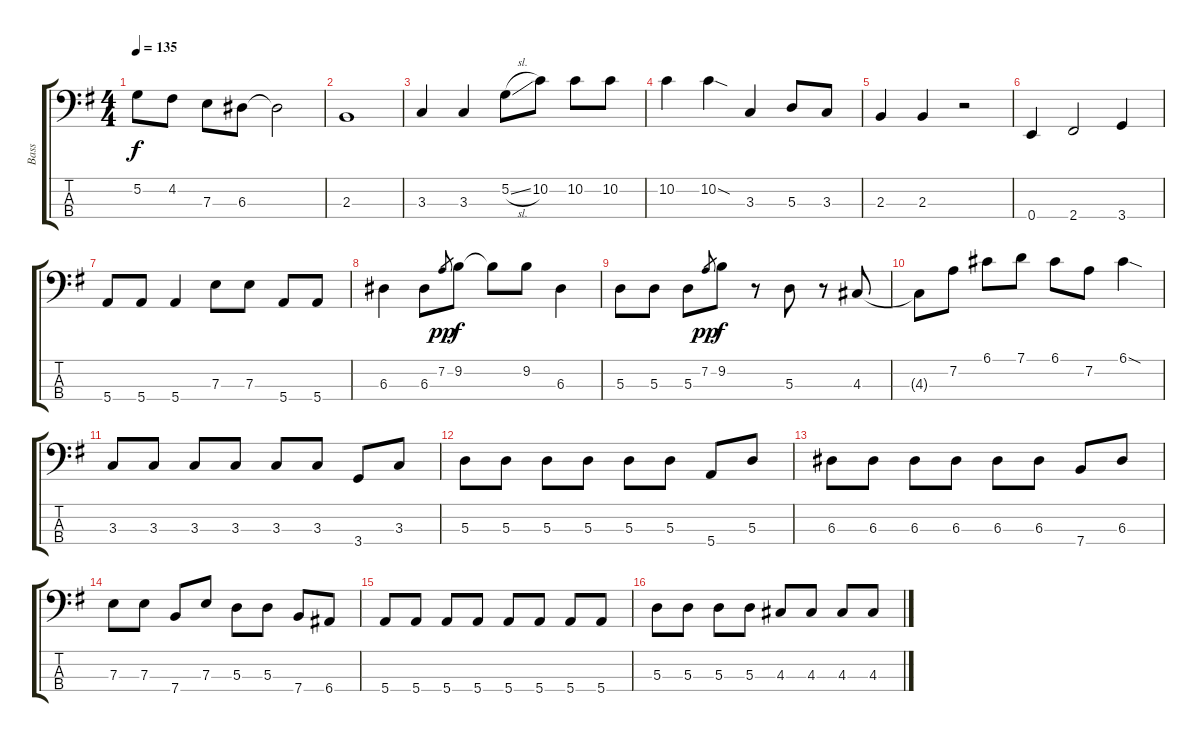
\track ("Bass" "Bass") {instrument electricbassfinger}
\staff {score tabs}
\tuning (G2 D2 A1 E1) {hide}
\ts (4 4)
\tempo 135
\clef f4
\ks g
5.2.8{dy f} 4.2.8 7.3.8 6.3.8 6.3{t}.2 |
2.3.1 |
3.3.4 3.3.4 5.2{sl}.8 10.2.8 10.2.8 10.2.8 |
10.2.4 10.2{sod}.4 3.3.4 5.3.8 3.3.8 |
2.3.4 2.3.4 r.2 |
0.4.4 2.4.2 3.4.4 |
5.4.8 5.4.8 5.4.4 7.3.8 7.3.8 5.4.8 5.4.8 |
6.3.4 6.3.8 7.2.8{gr dy pp} 9.2.8{dy f} 9.2{t}.8 9.2.8 6.3.4 |
5.3.8 5.3.8 5.3.8 7.2.8{gr dy pp} 9.2.8{dy f} r.8 5.3.8 r.8 4.3.8 |
4.3{t}.8 7.2.8 6.1.8 7.1.8 6.1.8 7.2.8 6.1{sod}.4 |
3.3.8 3.3.8 3.3.8 3.3.8 3.3.8 3.3.8 3.4.8 3.3.8 |
5.3.8 5.3.8 5.3.8 5.3.8 5.3.8 5.3.8 5.4.8 5.3.8 |
6.3.8 6.3.8 6.3.8 6.3.8 6.3.8 6.3.8 7.4.8 6.3.8 |
7.3.8 7.3.8 7.4.8 7.3.8 5.3.8 5.3.8 7.4.8 6.4.8 |
5.4.8 5.4.8 5.4.8 5.4.8 5.4.8 5.4.8 5.4.8 5.4.8 |
5.3.8 5.3.8 5.3.8 5.3.8 4.3.8 4.3.8 4.3.8 4.3.8
